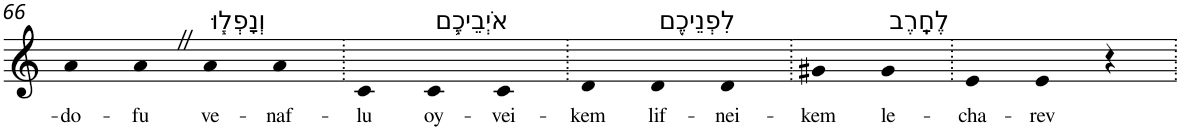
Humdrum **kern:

**kern	**text
*part1	*part1
*staff1	*staff1
*I"Piano	*
*I'Pno	*
!!LO:PB:g=z
*clefG2	*
*k[]	*
=66	=66
!	!LO:LY:b
4a	-do-
!	!LO:LY:b
4aZ	-fu
!LO:TX:a:t=וְנָפְל֧וּ	!
!	!LO:LY:b
4a	ve-
!	!LO:LY:b
4a	-naf-
=67.	=67.
!	!LO:LY:b
4c	-lu
!LO:TX:a:t=אֹיְבֵיכֶ֛ם	!
!	!LO:LY:b
4c	oy-
!	!LO:LY:b
4c	-vei-
=68.	=68.
!	!LO:LY:b
4d	-kem
!LO:TX:a:t=לִפְנֵיכֶ֖ם	!
!	!LO:LY:b
4d	lif-
!	!LO:LY:b
4d	-nei-
=69.	=69.
!	!LO:LY:b
4g#X	-kem
!LO:TX:a:t=לֶחָֽרֶב	!
!	!LO:LY:b
4g#	le-
=70.	=70.
!	!LO:LY:b
4e	-cha-
!	!LO:LY:b
4e	-rev
4r	.
=.	=.
*-	*-
